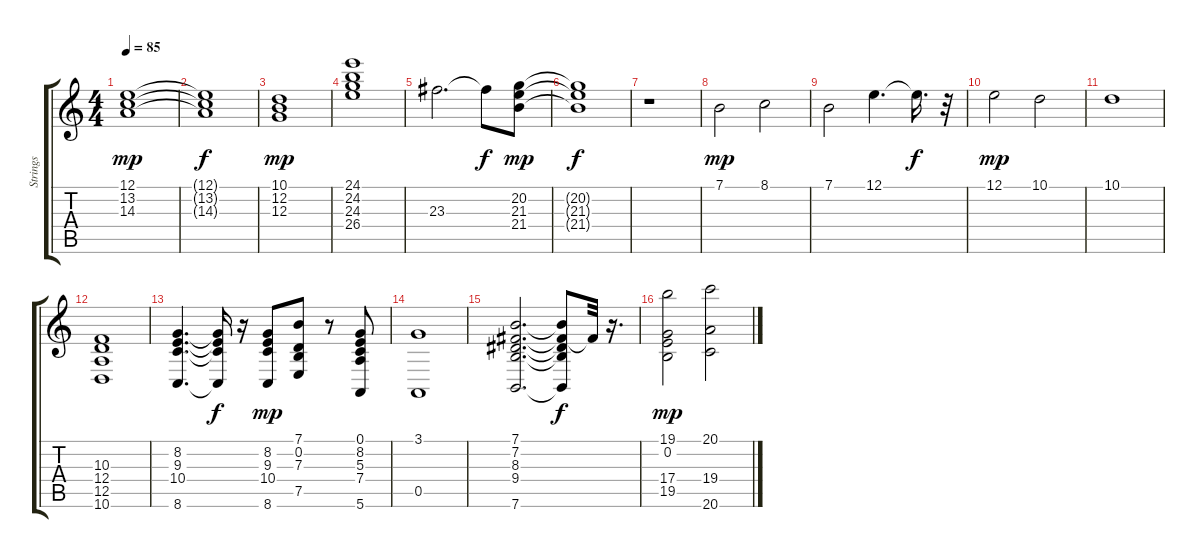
\track ("Strings" "Strings") {instrument stringensemble2}
\staff {score tabs}
\tuning (E4 B3 G3 D3 A2 E2) {hide}
\ts (4 4)
\tempo 85
\clef g2
\ks c
(12.1 13.2 14.3).1{dy mp} |
(12.1{t} 13.2{t} 14.3{t}).1{dy f} |
(10.1 12.2 12.3).1{dy mp} |
(24.1 24.2 24.3 26.4).1 |
23.3.2{d} 23.3{t}.8{dy f} (20.2 21.3 21.4).8{dy mp} |
(20.2{t} 21.3{t} 21.4{t}).1{dy f} |
r.1 |
7.1.2{dy mp} 8.1.2 |
7.1.2 12.1.4{d} 12.1{t}.16{d dy f} r.32 |
12.1.2{dy mp} 10.1.2 |
10.1.1 |
(10.3 12.4 12.5 10.6).1 |
(8.2 9.3 10.4 8.6).4{d} (8.2{t} 9.3{t} 10.4{t} 8.6{t}).16{dy f} r.16 (8.2 9.3 10.4 8.6).8{dy mp} (7.1 0.2 7.3 7.5).8 r.8 (0.1 8.2 5.3 7.4 5.6).8 |
(3.1 0.5).1 |
(7.1 7.2 8.3 9.4 7.6).2{d} (7.1{t} 7.2{t} 8.3{t} 9.4{t} 7.6{t}).8{dy f} 7.2{t}.32 r.16{d} |
(19.1 0.2 17.4 19.5).2{dy mp} (20.1 19.4 20.6).2
